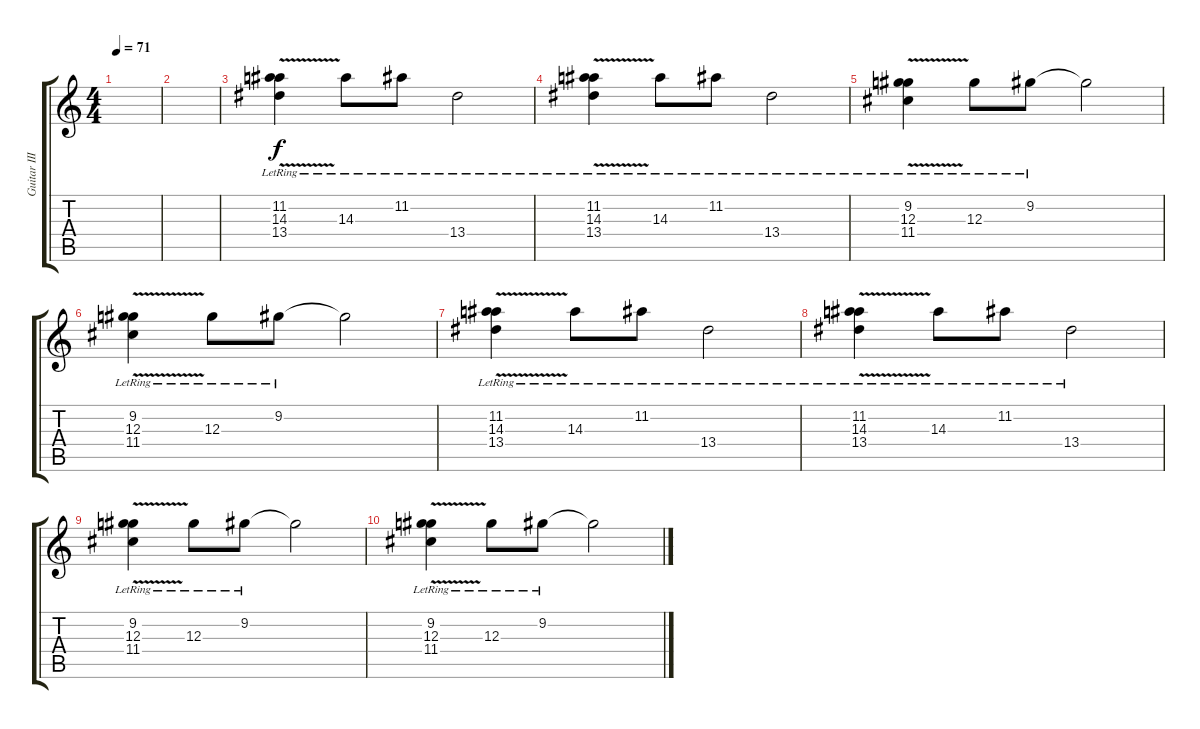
\track ("Guitar III (with Delay)" "Guitar III") {instrument electricguitarclean bank 255}
\staff {score tabs}
\tuning (E4 B3 G3 D3 A2 E2) {hide}
\ts (4 4)
\tempo 71
\clef g2
\ks c
|
|
(11.2{v lr} 14.3{v lr} 13.4{v lr}).4 14.3{lr}.8 11.2{lr}.8 13.4{lr}.2 |
(11.2{v lr} 14.3{v lr} 13.4{v lr}).4 14.3{lr}.8 11.2{lr}.8 13.4{lr}.2 |
(9.2{v lr} 12.3{v lr} 11.4{v lr}).4 12.3{lr}.8 9.2{lr}.8 9.2{t}.2 |
(9.2{v lr} 12.3{v lr} 11.4{v lr}).4 12.3{lr}.8 9.2{lr}.8 9.2{t}.2 |
(11.2{v lr} 14.3{v lr} 13.4{v lr}).4 14.3{lr}.8 11.2{lr}.8 13.4{lr}.2 |
(11.2{v lr} 14.3{v lr} 13.4{v lr}).4 14.3{lr}.8 11.2{lr}.8 13.4{lr}.2 |
(9.2{v lr} 12.3{v lr} 11.4{v lr}).4 12.3{lr}.8 9.2{lr}.8 9.2{t}.2 |
(9.2{v lr} 12.3{v lr} 11.4{v lr}).4 12.3{lr}.8 9.2{lr}.8 9.2{t}.2
